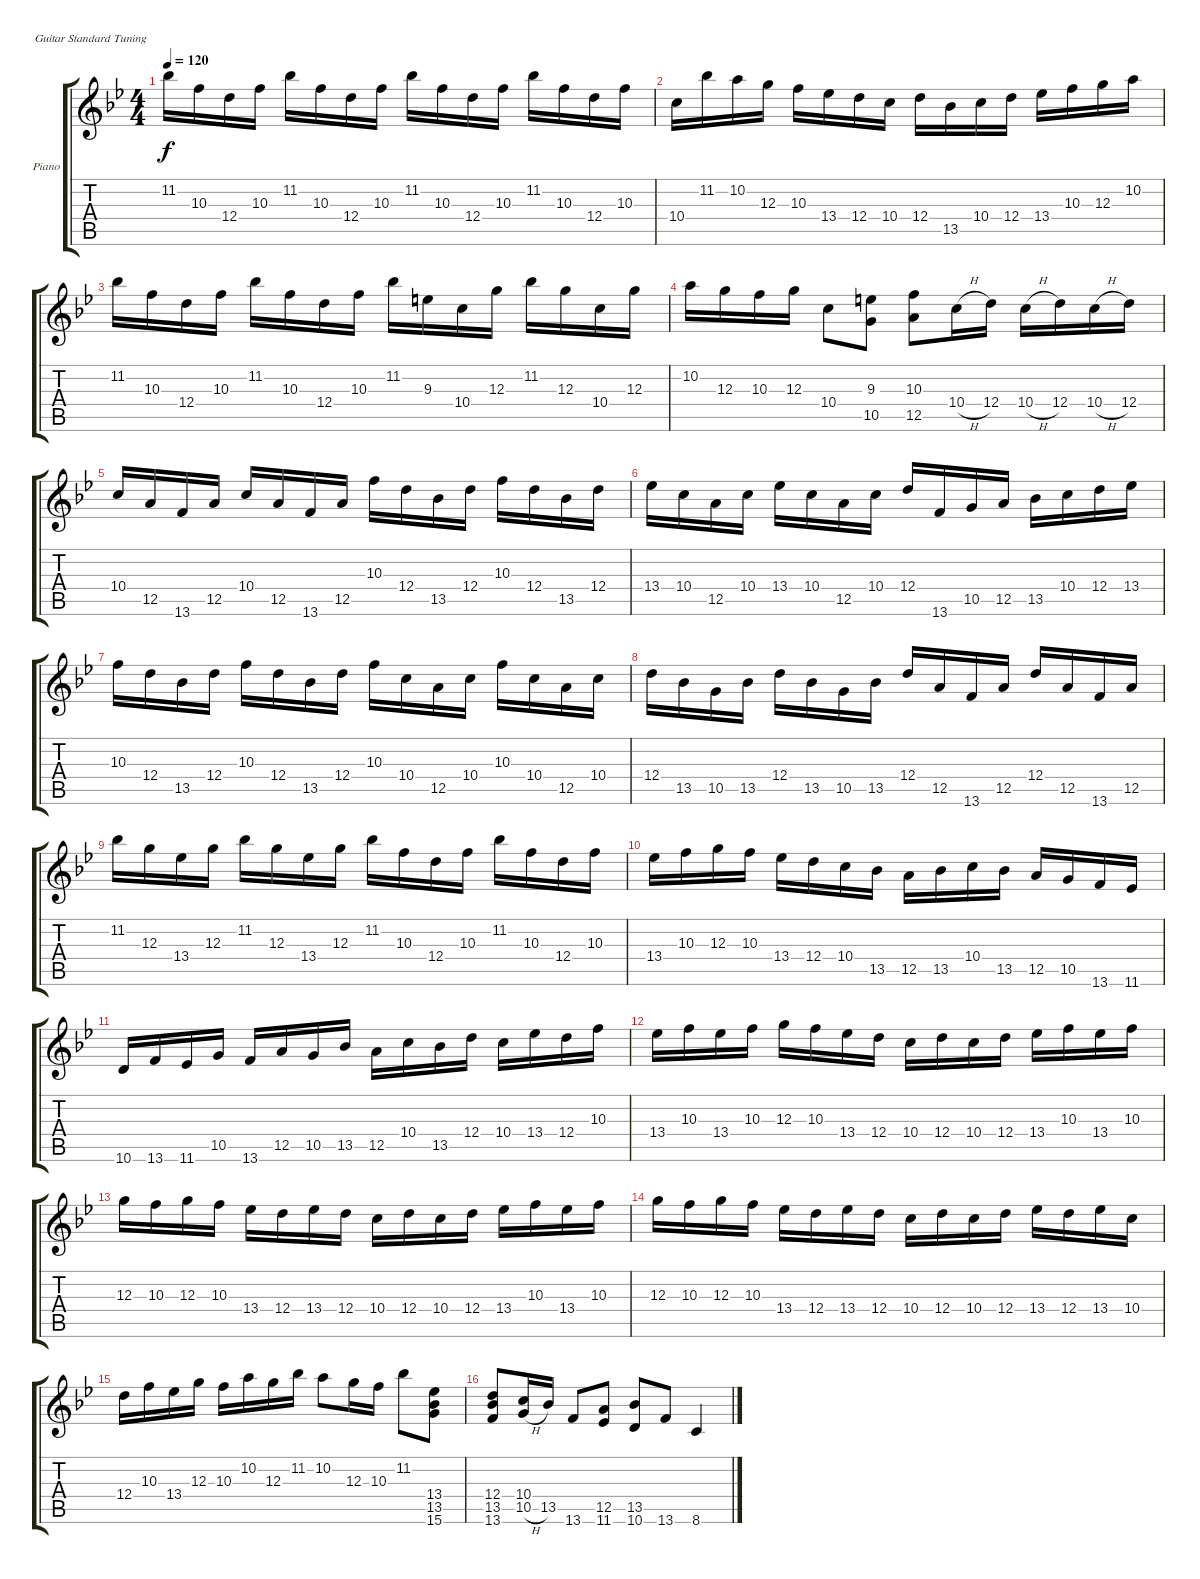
\bracketExtendMode groupsimilarinstruments
\firstSystemTrackNameOrientation horizontal
\otherSystemsTrackNameOrientation horizontal
\track ("Piano" "Piano") {instrument acousticgrandpiano}
\staff {score tabs}
\tuning (E4 B3 G3 D3 A2 E2)
\displaytranspose 12
\ts (4 4)
\tempo 120
\clef g2
\ks bb
11.2.16{dy f instrument acousticgrandpiano} 10.3.16 12.4.16 10.3.16 11.2.16 10.3.16 12.4.16 10.3.16 11.2.16 10.3.16 12.4.16 10.3.16 11.2.16 10.3.16 12.4.16 10.3.16 |
10.4.16 11.2.16 10.2.16 12.3.16 10.3.16 13.4.16 12.4.16 10.4.16 12.4.16 13.5.16 10.4.16 12.4.16 13.4.16 10.3.16 12.3.16 10.2.16 |
11.2.16 10.3.16 12.4.16 10.3.16 11.2.16 10.3.16 12.4.16 10.3.16 11.2.16 9.3.16 10.4.16 12.3.16 11.2.16 12.3.16 10.4.16 12.3.16 |
10.2.16 12.3.16 10.3.16 12.3.16 10.4.8 (9.3 10.5).8 (10.3 12.5).8 10.4{h}.16 12.4.16 10.4{h}.16 12.4.16 10.4{h}.16 12.4.16 |
10.4.16 12.5.16 13.6.16 12.5.16 10.4.16 12.5.16 13.6.16 12.5.16 10.3.16 12.4.16 13.5.16 12.4.16 10.3.16 12.4.16 13.5.16 12.4.16 |
13.4.16 10.4.16 12.5.16 10.4.16 13.4.16 10.4.16 12.5.16 10.4.16 12.4.16 13.6.16 10.5.16 12.5.16 13.5.16 10.4.16 12.4.16 13.4.16 |
10.3.16 12.4.16 13.5.16 12.4.16 10.3.16 12.4.16 13.5.16 12.4.16 10.3.16 10.4.16 12.5.16 10.4.16 10.3.16 10.4.16 12.5.16 10.4.16 |
12.4.16 13.5.16 10.5.16 13.5.16 12.4.16 13.5.16 10.5.16 13.5.16 12.4.16 12.5.16 13.6.16 12.5.16 12.4.16 12.5.16 13.6.16 12.5.16 |
11.2.16 12.3.16 13.4.16 12.3.16 11.2.16 12.3.16 13.4.16 12.3.16 11.2.16 10.3.16 12.4.16 10.3.16 11.2.16 10.3.16 12.4.16 10.3.16 |
13.4.16 10.3.16 12.3.16 10.3.16 13.4.16 12.4.16 10.4.16 13.5.16 12.5.16 13.5.16 10.4.16 13.5.16 12.5.16 10.5.16 13.6.16 11.6.16 |
10.6.16 13.6.16 11.6.16 10.5.16 13.6.16 12.5.16 10.5.16 13.5.16 12.5.16 10.4.16 13.5.16 12.4.16 10.4.16 13.4.16 12.4.16 10.3.16 |
13.4.16 10.3.16 13.4.16 10.3.16 12.3.16 10.3.16 13.4.16 12.4.16 10.4.16 12.4.16 10.4.16 12.4.16 13.4.16 10.3.16 13.4.16 10.3.16 |
12.3.16 10.3.16 12.3.16 10.3.16 13.4.16 12.4.16 13.4.16 12.4.16 10.4.16 12.4.16 10.4.16 12.4.16 13.4.16 10.3.16 13.4.16 10.3.16 |
12.3.16 10.3.16 12.3.16 10.3.16 13.4.16 12.4.16 13.4.16 12.4.16 10.4.16 12.4.16 10.4.16 12.4.16 13.4.16 12.4.16 13.4.16 10.4.16 |
12.4.16 10.3.16 13.4.16 12.3.16 10.3.16 10.2.16 12.3.16 11.2.16 10.2.8 12.3.16 10.3.16 11.2.8 (13.4 13.5 15.6).8 |
(12.4 13.5 13.6).8 (10.4 10.5{h}).16 13.5.16 13.6.8 (12.5 11.6).8 (13.5 10.6).8 13.6.8 8.6.4
